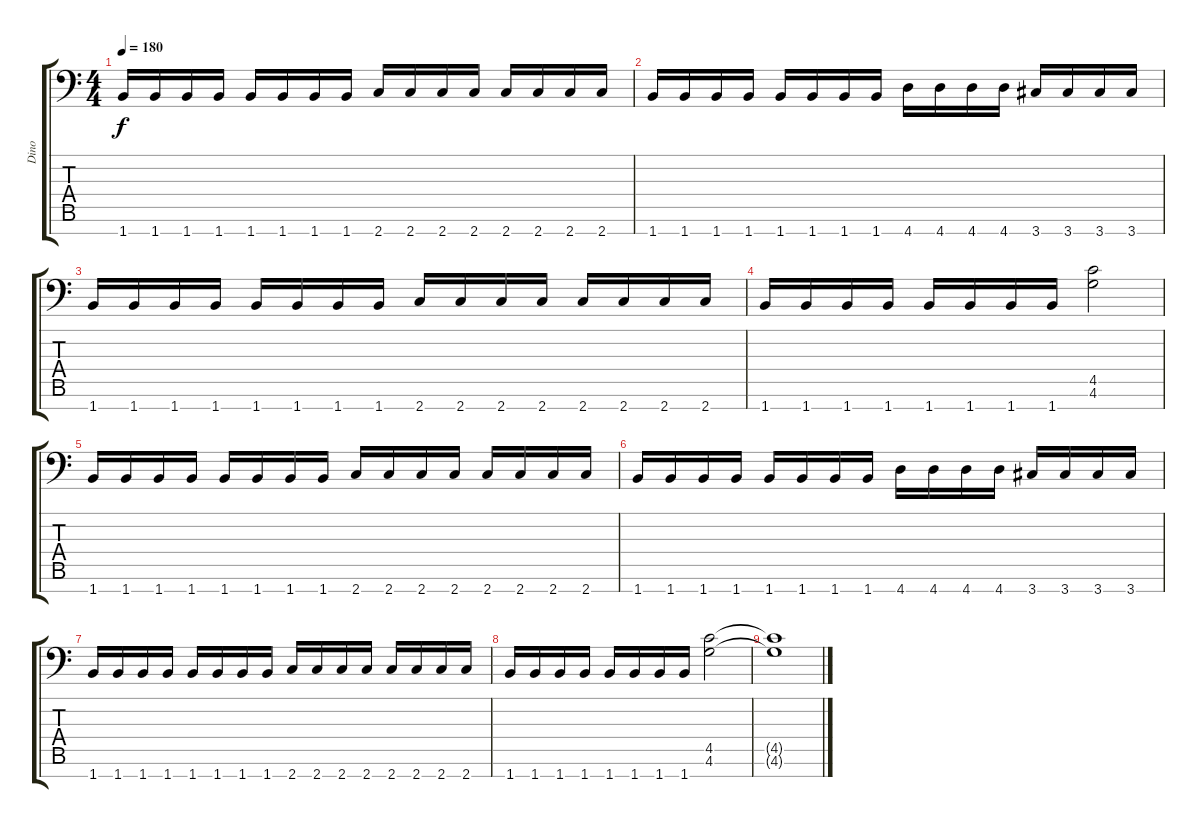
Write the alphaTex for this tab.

\track ("Dino " "Dino ") {instrument distortionguitar}
\staff {score tabs}
\tuning (Eb4 Bb3 Gb3 Db3 Ab2 Eb2 Bb1) {hide}
\ts (4 4)
\tempo 180
\clef f4
\ks c
1.7.16{dy f} 1.7.16 1.7.16 1.7.16 1.7.16 1.7.16 1.7.16 1.7.16 2.7.16 2.7.16 2.7.16 2.7.16 2.7.16 2.7.16 2.7.16 2.7.16 |
1.7.16 1.7.16 1.7.16 1.7.16 1.7.16 1.7.16 1.7.16 1.7.16 4.7.16 4.7.16 4.7.16 4.7.16 3.7.16 3.7.16 3.7.16 3.7.16 |
1.7.16 1.7.16 1.7.16 1.7.16 1.7.16 1.7.16 1.7.16 1.7.16 2.7.16 2.7.16 2.7.16 2.7.16 2.7.16 2.7.16 2.7.16 2.7.16 |
1.7.16 1.7.16 1.7.16 1.7.16 1.7.16 1.7.16 1.7.16 1.7.16 (4.5 4.6).2 |
1.7.16 1.7.16 1.7.16 1.7.16 1.7.16 1.7.16 1.7.16 1.7.16 2.7.16 2.7.16 2.7.16 2.7.16 2.7.16 2.7.16 2.7.16 2.7.16 |
1.7.16 1.7.16 1.7.16 1.7.16 1.7.16 1.7.16 1.7.16 1.7.16 4.7.16 4.7.16 4.7.16 4.7.16 3.7.16 3.7.16 3.7.16 3.7.16 |
1.7.16 1.7.16 1.7.16 1.7.16 1.7.16 1.7.16 1.7.16 1.7.16 2.7.16 2.7.16 2.7.16 2.7.16 2.7.16 2.7.16 2.7.16 2.7.16 |
1.7.16 1.7.16 1.7.16 1.7.16 1.7.16 1.7.16 1.7.16 1.7.16 (4.5 4.6).2 |
(4.5{t} 4.6{t}).1
